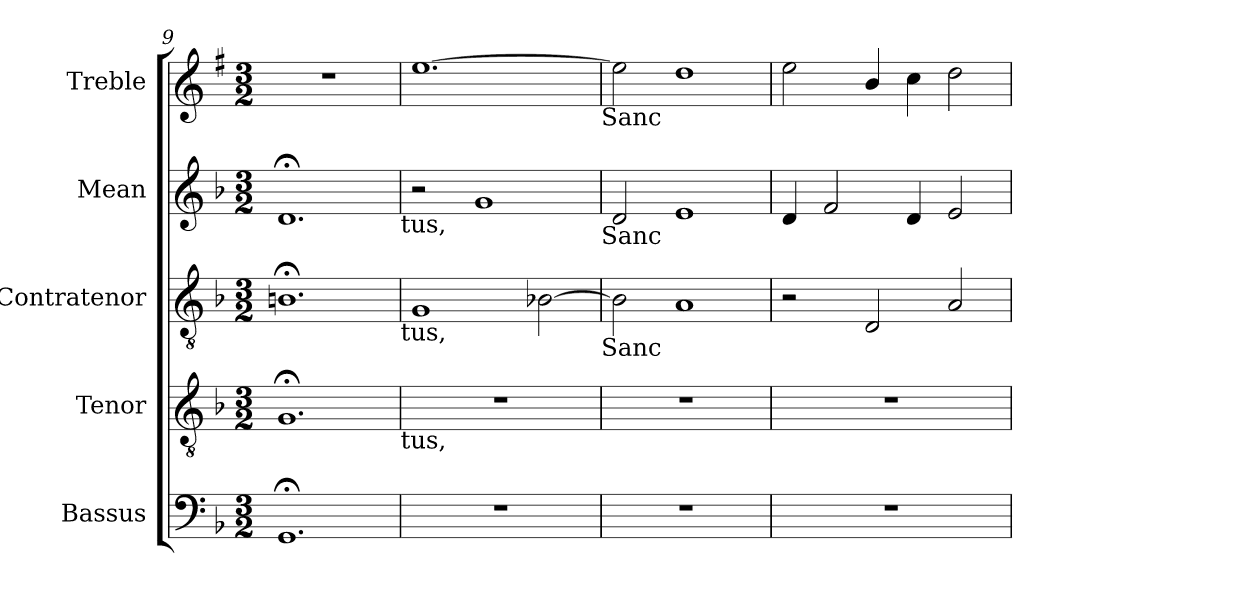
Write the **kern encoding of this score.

**kern	**kern	**kern	**kern	**kern
*part5	*part4	*part3	*part2	*part1
*staff5	*staff4	*staff3	*staff2	*staff1
*I"Bassus	*I"Tenor	*I"Contratenor	*I"Mean	*I"Treble
*I'B.	*I'T.	*I'Ct.	*I'M.	*I'Tr.
*clefF4	*clefGv2	*clefGv2	*clefG2	*clefG2
*ITrd7c12	*	*	*	*ITrd1c2
*k[b-]	*k[b-]	*k[b-]	*k[b-]	*k[b-]
*F:	*F:	*F:	*F:	*F:
*M3/2	*M3/2	*M3/2	*M3/2	*M3/2
=9	=9	=9	=9	=9
!	!	!	!	!LO:N:vis=1
1.GGG;	1.G;	1.Bn;<	1.d;	1.r
!	!	!	!LO:TX:b:t=tus,	!
!	!	!LO:TX:b:t=tus,	!	!
!	!LO:TX:b:t=tus,	!	!	!
!!LO:PB:g=z
=10	=10	=10	=10	=10
1.r	1.r	1G	2r	[>1.dd
.	.	.	1g	.
.	.	[>2B-X>\	.	.
!	!	!	!	!LO:TX:b:t=Sanc
!	!	!	!LO:TX:b:t=Sanc	!
!	!	!LO:TX:b:t=Sanc	!	!
=11	=11	=11	=11	=11
1.r	1.r	2B-\]	2d/	2dd\]
.	.	1A	1e	1cc
=12	=12	=12	=12	=12
1.r	1.r	2r	4d/	2dd\
.	.	.	2f/	.
.	.	2D/	.	4a/
.	.	.	4d/	4b-\
.	.	2A/	2e/	2cc\
=	=	=	=	=
*-	*-	*-	*-	*-
